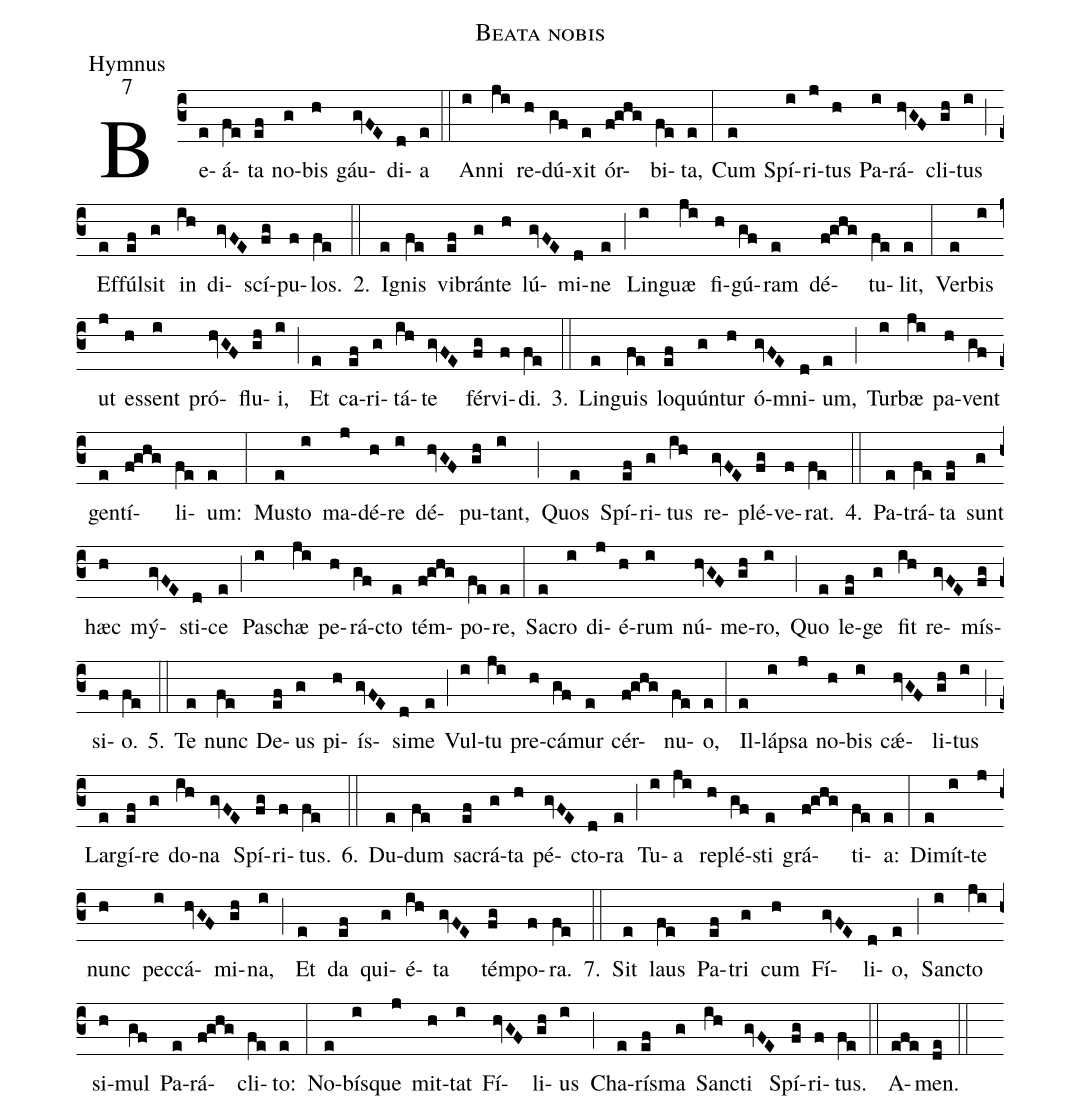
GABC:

name:Beata nobis;
office-part:Hymnus;
mode:7;
%%
(c3) Be(e)á(fe)ta(ef) no(g)bis(h) gáu(gvFE)di(d)a(e) (::)
An(i)ni(ji) re(h)dú(gf)xit(e) ór(f!ghg)bi(fe)ta,(e) (:)
Cum(e) Spí(i)ri(j)tus(h) Pa(i)rá(hvGF)cli(gh)tus(i) (;) Ef(e)fúl(ef)sit(g) in(ih) di(gvFE)scí(fg)pu(f)los.(fe) 2.(::) I(e)gnis(fe) vi(ef)brán(g)te(h) lú(gvFE)mi(d)ne(e) (;) Lin(i)guæ(ji) fi(h)gú(gf)ram(e) dé(f!ghg)tu(fe)lit,(e) (:)
Ver(e)bis(i) ut(j) es(h)sent(i) pró(hvGF)flu(gh)i,(i) (;) Et(e) ca(ef)ri(g)tá(ih)te(gvFE) fér(fg)vi(f)di.(fe) 3.(::) Lin(e)guis(fe) lo(ef)quún(g)tur(h) ó(gvFE)mni(d)um,(e) (;) Tur(i)bæ(ji) pa(h)vent(gf) gen(e)tí(f!ghg)li(fe)um:(e) (:)
Mu(e)sto(i) ma(j)dé(h)re(i) dé(hvGF)pu(gh)tant,(i) (;) Quos(e) Spí(ef)ri(g)tus(ih) re(gvFE)plé(fg)ve(f)rat.(fe) 4.(::) Pa(e)trá(fe)ta(ef) sunt(g) hæc(h) mý(gvFE)sti(d)ce(e) (;) Pa(i)schæ(ji) pe(h)rá(gf)cto(e) tém(f!ghg)po(fe)re,(e) (:)
Sa(e)cro(i) di(j)é(h)rum(i) nú(hvGF)me(gh)ro,(i) (;) Quo(e) le(ef)ge(g) fit(ih) re(gvFE)mís(fg)si(f)o.(fe) 5.(::) Te(e) nunc(fe) De(ef)us(g) pi(h)ís(gvFE)si(d)me(e) (;) Vul(i)tu(ji) pre(h)cá(gf)mur(e) cér(f!ghg)nu(fe)o,(e) (:)
Il(e)lá(i)psa(j) no(h)bis(i) c{<sp>'ae</sp>}(hvGF)li(gh)tus(i) (;) Lar(e)gí(ef)re(g) do(ih)na(gvFE) Spí(fg)ri(f)tus.(fe) 6.(::) Du(e)dum(fe) sa(ef)crá(g)ta(h) pé(gvFE)cto(d)ra(e) (;) Tu(i)a(ji) re(h)plé(gf)sti(e) grá(f!ghg)ti(fe)a:(e) (:)
Di(e)mít(i)te(j) nunc(h) pec(i)cá(hvGF)mi(gh)na,(i) (;) Et(e) da(ef) qui(g)é(ih)ta(gvFE) tém(fg)po(f)ra.(fe) 7.(::) Sit(e) laus(fe) Pa(ef)tri(g) cum(h) Fí(gvFE)li(d)o,(e) (;) San(i)cto(ji) si(h)mul(gf) Pa(e)rá(f!ghg)cli(fe)to:(e) (:)
No(e)bí(i)sque(j) mit(h)tat(i) Fí(hvGF)li(gh)us(i) (;) Cha(e)rí(ef)sma(g) San(ih)cti(gvFE) Spí(fg)ri(f)tus.(fe) (::)
A(efe)men.(de) (::)
